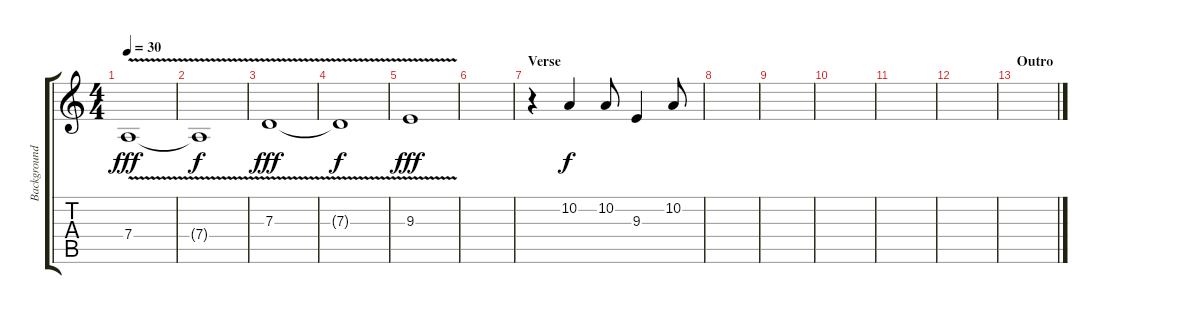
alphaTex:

\track ("Background Vocals" "Background") {instrument tenorsax}
\staff {score tabs}
\tuning (E4 B3 G3 D3 A2 E2) {hide}
\ts (4 4)
\tempo 30
\clef g2
\ks c
7.4{v}.1{dy fff} |
7.4{t}.1{dy f} |
7.3{v}.1{dy fff} |
7.3{t}.1{dy f} |
9.3{v}.1{dy fff} |
|
\section ("" "Verse")
r.4 10.2.4{dy f} 10.2.8 9.3.4 10.2.8 |
|
|
|
|
|
\section ("" "Outro")
